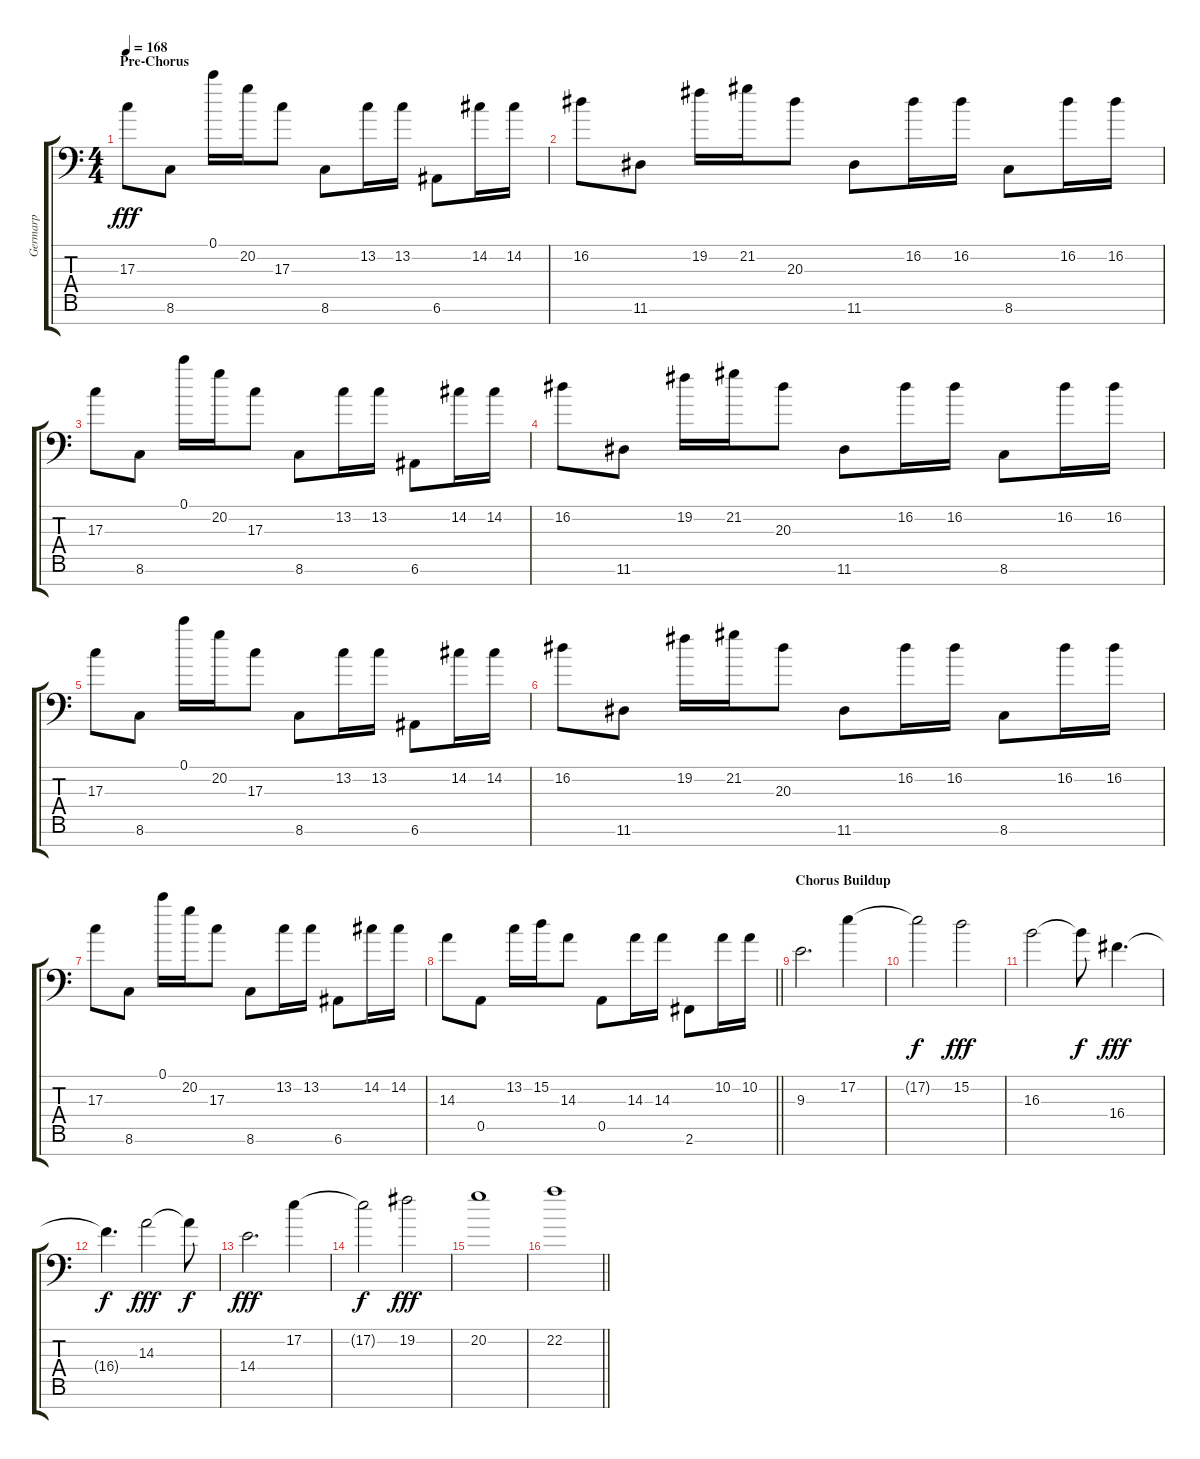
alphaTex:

\track ("Germarp" "Germarp") {instrument lead2sawtooth}
\staff {score tabs}
\tuning (C6 B3 G3 D3 A2 E2 C-1) {hide}
\ts (4 4)
\section ("" "Pre-Chorus")
\tempo 168
\clef f4
\ks c
17.3.8{dy fff} 8.6.8 0.1.16 20.2.16 17.3.8 8.6.8 13.2.16 13.2.16 6.6.8 14.2.16 14.2.16 |
16.2.8 11.6.8 19.2.16 21.2.16 20.3.8 11.6.8 16.2.16 16.2.16 8.6.8 16.2.16 16.2.16 |
17.3.8 8.6.8 0.1.16 20.2.16 17.3.8 8.6.8 13.2.16 13.2.16 6.6.8 14.2.16 14.2.16 |
16.2.8 11.6.8 19.2.16 21.2.16 20.3.8 11.6.8 16.2.16 16.2.16 8.6.8 16.2.16 16.2.16 |
17.3.8 8.6.8 0.1.16 20.2.16 17.3.8 8.6.8 13.2.16 13.2.16 6.6.8 14.2.16 14.2.16 |
16.2.8 11.6.8 19.2.16 21.2.16 20.3.8 11.6.8 16.2.16 16.2.16 8.6.8 16.2.16 16.2.16 |
17.3.8 8.6.8 0.1.16 20.2.16 17.3.8 8.6.8 13.2.16 13.2.16 6.6.8 14.2.16 14.2.16 |
\barLineRight lightlight
14.3.8 0.5.8 13.2.16 15.2.16 14.3.8 0.5.8 14.3.16 14.3.16 2.6.8 10.2.16 10.2.16 |
\section ("" "Chorus Buildup")
9.3.2{d} 17.2.4 |
17.2{t}.2{dy f} 15.2.2{dy fff} |
16.3.2 16.3{t}.8{dy f} 16.4.4{d dy fff} |
16.4{t}.4{d dy f} 14.3.2{dy fff} 14.3{t}.8{dy f} |
14.4.2{d dy fff} 17.2.4 |
17.2{t}.2{dy f} 19.2.2{dy fff} |
20.2.1 |
\barLineRight lightlight
22.2.1
